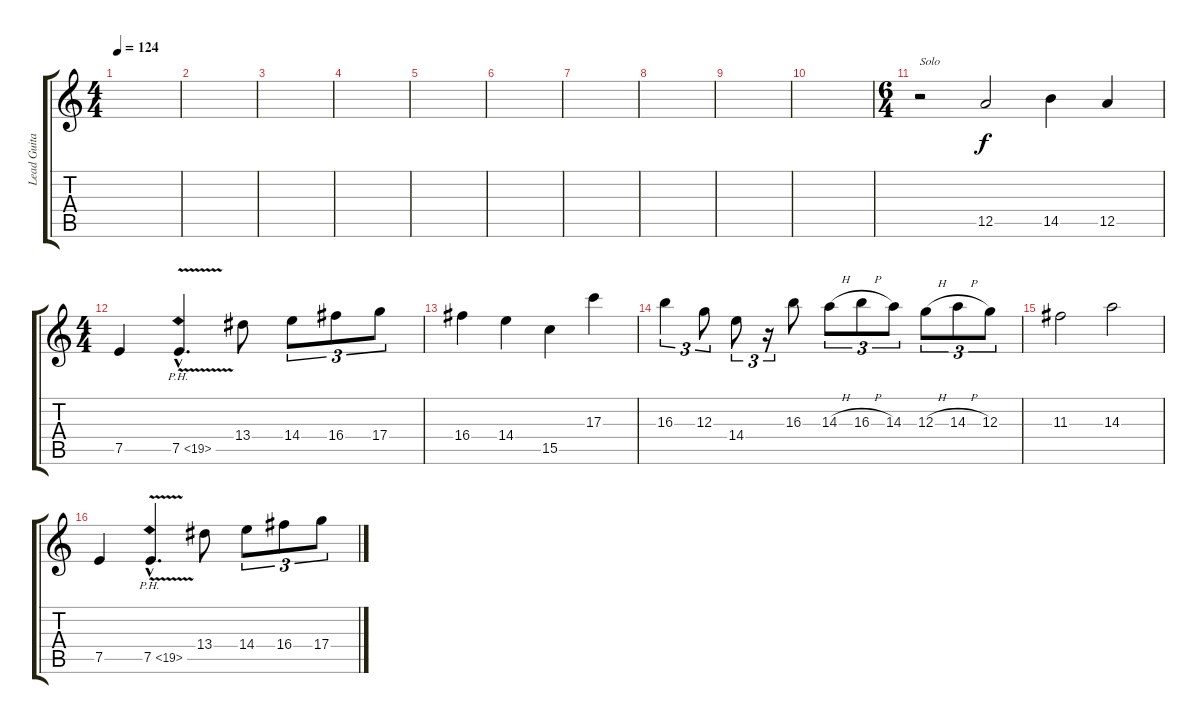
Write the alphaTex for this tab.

\track ("Lead Guitar 1" "Lead Guita") {instrument overdrivenguitar}
\staff {score tabs}
\tuning (E4 B3 G3 D3 A2 E2) {hide}
\ts (4 4)
\tempo 124
\clef g2
\ks c
|
|
|
|
|
|
|
|
|
|
\ts (6 4)
r.2{txt "Solo" volume 16 balance 8} 12.5.2 14.5.4 12.5.4 |
\ts (4 4)
7.5.4 7.5{ph 12 v hac}.4{d} 13.4.8 14.4.8{tu (3 2)} 16.4.8{tu (3 2)} 17.4.8{tu (3 2)} |
16.4.4 14.4.4 15.5.4 17.3.4 |
16.3.4{tu (3 2)} 12.3.8{tu (3 2)} 14.4.8{tu (3 2)} r.16{tu (3 2)} 16.3.8 14.3{h}.8{tu (3 2)} 16.3{h}.8{tu (3 2)} 14.3.8{tu (3 2)} 12.3{h}.8{tu (3 2)} 14.3{h}.8{tu (3 2)} 12.3.8{tu (3 2)} |
11.3.2 14.3.2 |
7.5.4 7.5{ph 12 v hac}.4{d} 13.4.8 14.4.8{tu (3 2)} 16.4.8{tu (3 2)} 17.4.8{tu (3 2)}
